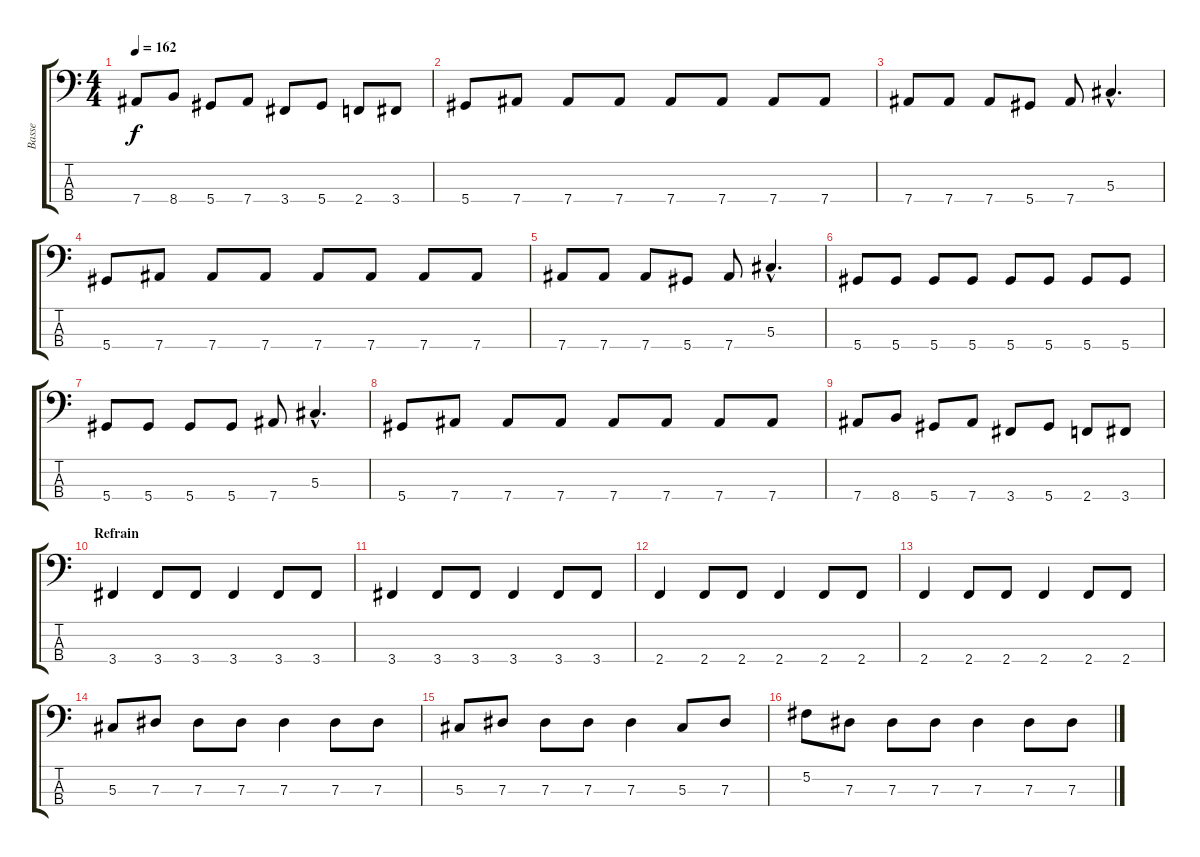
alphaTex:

\track ("Basse" "Basse") {instrument electricbassfinger}
\staff {score tabs}
\tuning (Gb2 Db2 Ab1 Eb1) {hide}
\ts (4 4)
\tempo 162
\clef f4
\ks c
7.4.8{dy f} 8.4.8 5.4.8 7.4.8 3.4.8 5.4.8 2.4.8 3.4.8 |
5.4.8 7.4.8 7.4.8 7.4.8 7.4.8 7.4.8 7.4.8 7.4.8 |
7.4.8 7.4.8 7.4.8 5.4.8 7.4.8 5.3{hac}.4{d} |
5.4.8 7.4.8 7.4.8 7.4.8 7.4.8 7.4.8 7.4.8 7.4.8 |
7.4.8 7.4.8 7.4.8 5.4.8 7.4.8 5.3{hac}.4{d} |
5.4.8 5.4.8 5.4.8 5.4.8 5.4.8 5.4.8 5.4.8 5.4.8 |
5.4.8 5.4.8 5.4.8 5.4.8 7.4.8 5.3{hac}.4{d} |
5.4.8 7.4.8 7.4.8 7.4.8 7.4.8 7.4.8 7.4.8 7.4.8 |
7.4.8 8.4.8 5.4.8 7.4.8 3.4.8 5.4.8 2.4.8 3.4.8 |
\section ("" "Refrain")
3.4.4 3.4.8 3.4.8 3.4.4 3.4.8 3.4.8 |
3.4.4 3.4.8 3.4.8 3.4.4 3.4.8 3.4.8 |
2.4.4 2.4.8 2.4.8 2.4.4 2.4.8 2.4.8 |
2.4.4 2.4.8 2.4.8 2.4.4 2.4.8 2.4.8 |
5.3.8 7.3.8 7.3.8 7.3.8 7.3.4 7.3.8 7.3.8 |
5.3.8 7.3.8 7.3.8 7.3.8 7.3.4 5.3.8 7.3.8 |
5.2.8 7.3.8 7.3.8 7.3.8 7.3.4 7.3.8 7.3.8
